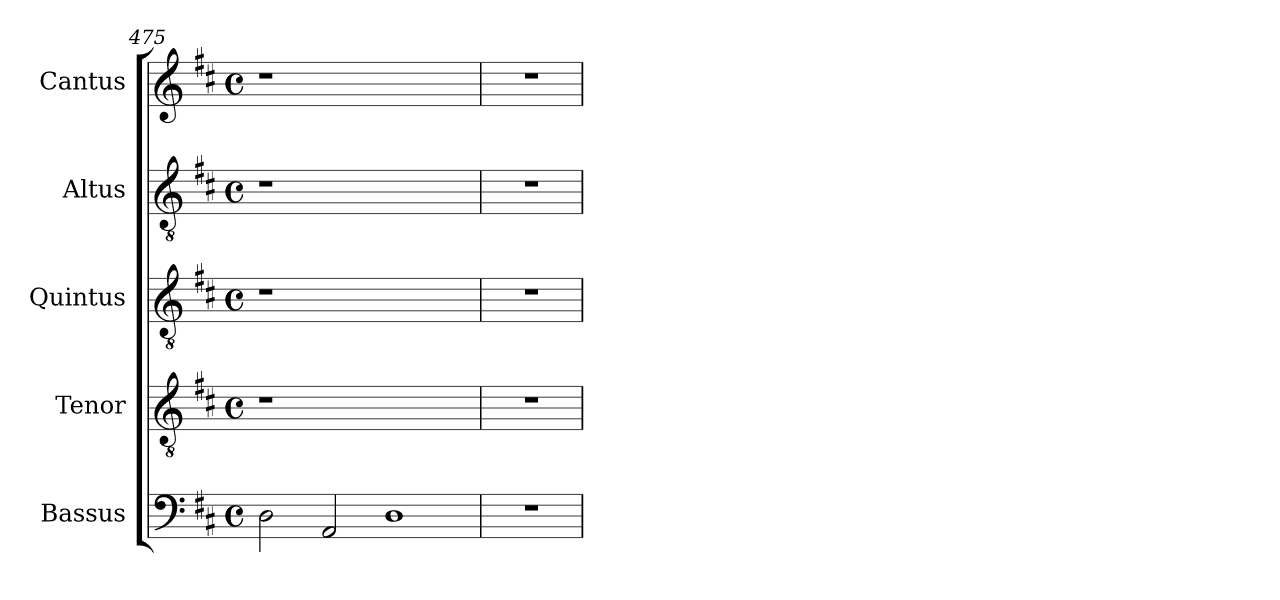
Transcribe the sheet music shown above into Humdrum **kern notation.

**kern	**kern	**kern	**kern	**kern
*part5	*part4	*part3	*part2	*part1
*staff5	*staff4	*staff3	*staff2	*staff1
*I"Bassus	*I"Tenor	*I"Quintus	*I"Altus	*I"Cantus
*	*I'Tenor	*I'Quintus	*I'Altus	*I'Cantus
*clefF4	*clefGv2	*clefGv2	*clefGv2	*clefG2
*k[f#c#]	*k[f#c#]	*k[f#c#]	*k[f#c#]	*k[f#c#]
*D:	*D:	*D:	*D:	*D:
*M4/4	*M4/4	*M4/4	*M4/4	*M4/4
*met(c)	*met(c)	*met(c)	*met(c)	*met(c)
=475	=475	=475	=475	=475
2D\	1r	1r	1r	1r
2AA/	.	.	.	.
1D	1ryy	1ryy	1ryy	1ryy
=476	=476	=476	=476	=476
1r	1r	1r	1r	1r
=	=	=	=	=
*-	*-	*-	*-	*-
